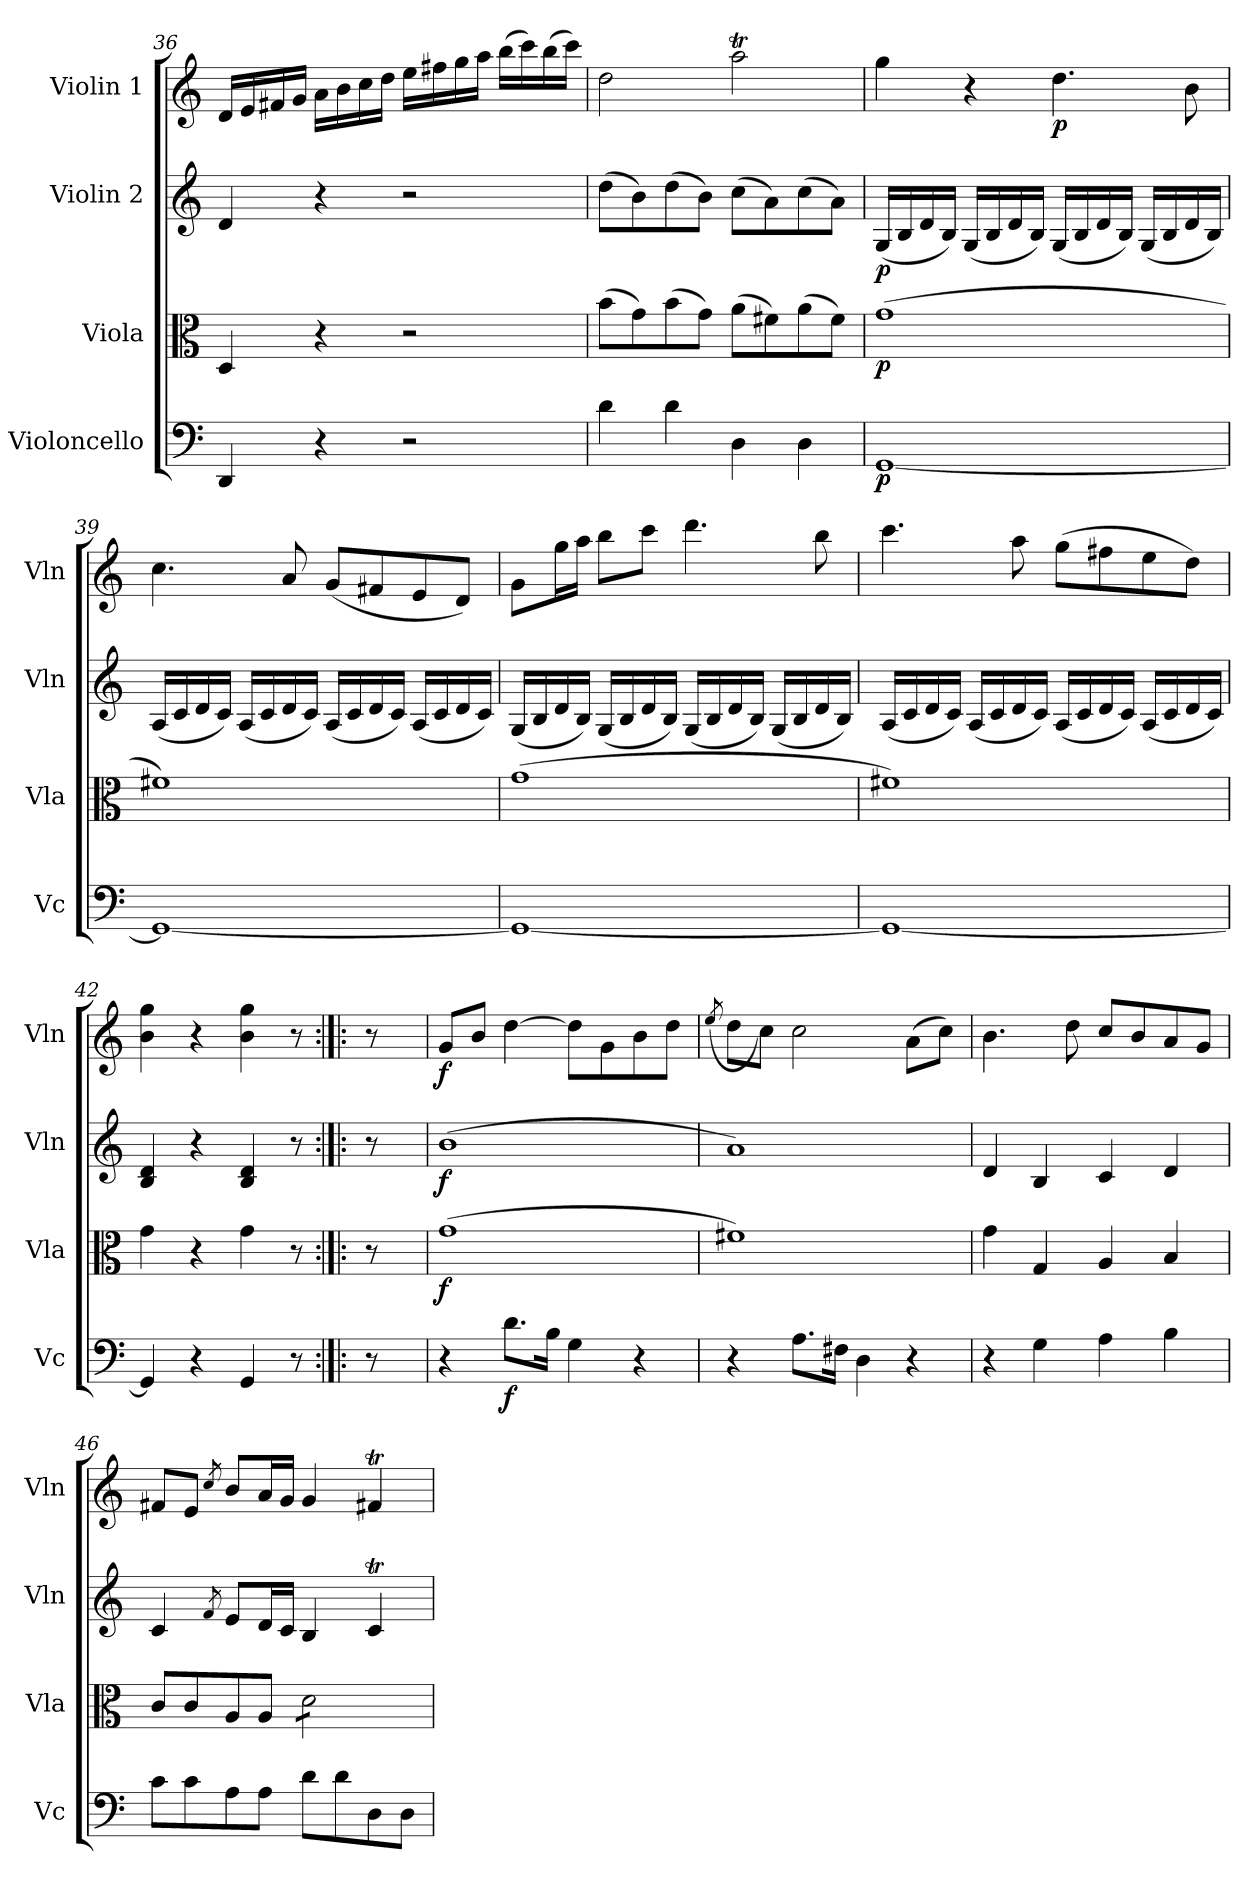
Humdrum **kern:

**kern	**dynam	**kern	**dynam	**kern	**dynam	**kern	**dynam
*part4	*part4	*part3	*part3	*part2	*part2	*part1	*part1
*staff4	*staff4	*staff3	*staff3	*staff2	*staff2	*staff1	*staff1
*I"Violoncello	*	*I"Viola	*	*I"Violin 2	*	*I"Violin 1	*
*I'Vc	*	*I'Vla	*	*I'Vln	*	*I'Vln	*
!!LO:LB:g=z
*clefF4	*	*clefC3	*	*clefG2	*	*clefG2	*
*k[]	*	*k[]	*	*k[]	*	*k[]	*
=36	=36	=36	=36	=36	=36	=36	=36
4DD/	.	4D/	.	4d/	.	16d/LL	.
.	.	.	.	.	.	16e/	.
.	.	.	.	.	.	16f#X/	.
.	.	.	.	.	.	16g/JJ	.
4r	.	4r	.	4r	.	16a\LL	.
.	.	.	.	.	.	16b\	.
.	.	.	.	.	.	16cc\	.
.	.	.	.	.	.	16dd\JJ	.
2r	.	2r	.	2r	.	16ee\LL	.
.	.	.	.	.	.	16ff#X\	.
.	.	.	.	.	.	16gg\	.
.	.	.	.	.	.	16aa\JJ	.
.	.	.	.	.	.	(16bb\LL	.
.	.	.	.	.	.	16ccc\)	.
.	.	.	.	.	.	(16bb\	.
.	.	.	.	.	.	16ccc\JJ)	.
=37	=37	=37	=37	=37	=37	=37	=37
4d\	.	(8b\L	.	(8dd\L	.	2dd\	.
.	.	8g\)	.	8b\)	.	.	.
4d\	.	(8b\	.	(8dd\	.	.	.
.	.	8g\J)	.	8b\J)	.	.	.
4D\	.	(8a\L	.	(8cc\L	.	2aaT\	.
.	.	8f#X\)	.	8a\)	.	.	.
4D\	.	(8a\	.	(8cc\	.	.	.
.	.	8f#\J)	.	8a\J)	.	.	.
!!LO:PB:g=z
=38	=38	=38	=38	=38	=38	=38	=38
!	!LO:DY:b	!	!LO:DY:b	!	!LO:DY:b	!	!
[1GG	p	(1g	p	(16G/LL	p	4gg\	.
.	.	.	.	16B/	.	.	.
.	.	.	.	16d/	.	.	.
.	.	.	.	16B/JJ)	.	.	.
.	.	.	.	(16G/LL	.	4r	.
.	.	.	.	16B/	.	.	.
.	.	.	.	16d/	.	.	.
.	.	.	.	16B/JJ)	.	.	.
!	!	!	!	!	!	!	!LO:DY:b
.	.	.	.	(16G/LL	.	4.dd\	p
.	.	.	.	16B/	.	.	.
.	.	.	.	16d/	.	.	.
.	.	.	.	16B/JJ)	.	.	.
.	.	.	.	(16G/LL	.	.	.
.	.	.	.	16B/	.	.	.
.	.	.	.	16d/	.	8b\	.
.	.	.	.	16B/JJ)	.	.	.
=39	=39	=39	=39	=39	=39	=39	=39
1GG_	.	1f#X)	.	(16A/LL	.	4.cc\	.
.	.	.	.	16c/	.	.	.
.	.	.	.	16d/	.	.	.
.	.	.	.	16c/JJ)	.	.	.
.	.	.	.	(16A/LL	.	.	.
.	.	.	.	16c/	.	.	.
.	.	.	.	16d/	.	8a/	.
.	.	.	.	16c/JJ)	.	.	.
.	.	.	.	(16A/LL	.	(8g/L	.
.	.	.	.	16c/	.	.	.
.	.	.	.	16d/	.	8f#X/	.
.	.	.	.	16c/JJ)	.	.	.
.	.	.	.	(16A/LL	.	8e/	.
.	.	.	.	16c/	.	.	.
.	.	.	.	16d/	.	8d/J)	.
.	.	.	.	16c/JJ)	.	.	.
!!LO:LB:g=z
=40	=40	=40	=40	=40	=40	=40	=40
1GG_	.	(1g	.	(16G/LL	.	8g\L	.
.	.	.	.	16B/	.	.	.
.	.	.	.	16d/	.	16gg\L	.
.	.	.	.	16B/JJ)	.	16aa\JJ	.
.	.	.	.	(16G/LL	.	8bb\L	.
.	.	.	.	16B/	.	.	.
.	.	.	.	16d/	.	8ccc\J	.
.	.	.	.	16B/JJ)	.	.	.
.	.	.	.	(16G/LL	.	4.ddd\	.
.	.	.	.	16B/	.	.	.
.	.	.	.	16d/	.	.	.
.	.	.	.	16B/JJ)	.	.	.
.	.	.	.	(16G/LL	.	.	.
.	.	.	.	16B/	.	.	.
.	.	.	.	16d/	.	8bb\	.
.	.	.	.	16B/JJ)	.	.	.
=41	=41	=41	=41	=41	=41	=41	=41
1GG_	.	1f#X)	.	(16A/LL	.	4.ccc\	.
.	.	.	.	16c/	.	.	.
.	.	.	.	16d/	.	.	.
.	.	.	.	16c/JJ)	.	.	.
.	.	.	.	(16A/LL	.	.	.
.	.	.	.	16c/	.	.	.
.	.	.	.	16d/	.	8aa\	.
.	.	.	.	16c/JJ)	.	.	.
.	.	.	.	(16A/LL	.	(8gg\L	.
.	.	.	.	16c/	.	.	.
.	.	.	.	16d/	.	8ff#X\	.
.	.	.	.	16c/JJ)	.	.	.
.	.	.	.	(16A/LL	.	8ee\	.
.	.	.	.	16c/	.	.	.
.	.	.	.	16d/	.	8dd\J)	.
.	.	.	.	16c/JJ)	.	.	.
=42	=42	=42	=42	=42	=42	=42	=42
4GG/]	.	4g\	.	4B/ 4d/	.	4b\ 4gg\	.
4r	.	4r	.	4r	.	4r	.
4GG/	.	4g\	.	4B/ 4d/	.	4b\ 4gg\	.
8r	.	8r	.	8r	.	8r	.
!!LO:LB:g=z
=42X1:|!|:	=42X1:|!|:	=42X1:|!|:	=42X1:|!|:	=42X1:|!|:	=42X1:|!|:	=42X1:|!|:	=42X1:|!|:
8r	.	8r	.	8r	.	8r	.
=43	=43	=43	=43	=43	=43	=43	=43
!	!	!	!LO:DY:b	!	!LO:DY:b	!	!LO:DY:b
4r	.	(1g	f	(1b	f	8g/L	f
.	.	.	.	.	.	8b/J	.
!	!LO:DY:b	!	!	!	!	!	!
8.d\L	f	.	.	.	.	[4dd\	.
16B\Jk	.	.	.	.	.	.	.
4G\	.	.	.	.	.	8dd\L]	.
.	.	.	.	.	.	8g\	.
4r	.	.	.	.	.	8b\	.
.	.	.	.	.	.	8dd\J	.
=44	=44	=44	=44	=44	=44	=44	=44
.	.	.	.	.	.	(>8qee/	.
4r	.	1f#X)	.	1a)	.	8dd\L	.
.	.	.	.	.	.	8cc\J)	.
8.A\L	.	.	.	.	.	2cc\	.
16F#X\Jk	.	.	.	.	.	.	.
4D\	.	.	.	.	.	.	.
4r	.	.	.	.	.	(8a\L	.
.	.	.	.	.	.	8cc\J)	.
=45	=45	=45	=45	=45	=45	=45	=45
4r	.	4g\	.	4d/	.	4.b\	.
4G\	.	4G/	.	4B/	.	.	.
.	.	.	.	.	.	8dd\	.
4A\	.	4A/	.	4c/	.	8cc/L	.
.	.	.	.	.	.	8b/	.
4B\	.	4B/	.	4d/	.	8a/	.
.	.	.	.	.	.	8g/J	.
=46	=46	=46	=46	=46	=46	=46	=46
8c\L	.	8c/L	.	4c/	.	8f#X/L	.
8c\	.	8c/	.	.	.	8e/J	.
.	.	.	.	8qf/	.	8qcc/	.
8A\	.	8A/	.	8e/L	.	8b/L	.
8A\J	.	8A/J	.	16d/L	.	16a/L	.
.	.	.	.	16c/JJ	.	16g/JJ	.
*	*	*tremolo	*	*	*	*	*
8d\L	.	8d\L	.	4B/	.	4g/	.
8d\	.	8d\	.	.	.	.	.
8D\	.	8d\	.	4cT/	.	4f#Xt/	.
8D\J	.	8d\J	.	.	.	.	.
*	*	*Xtremolo	*	*	*	*	*
=	=	=	=	=	=	=	=
*-	*-	*-	*-	*-	*-	*-	*-
